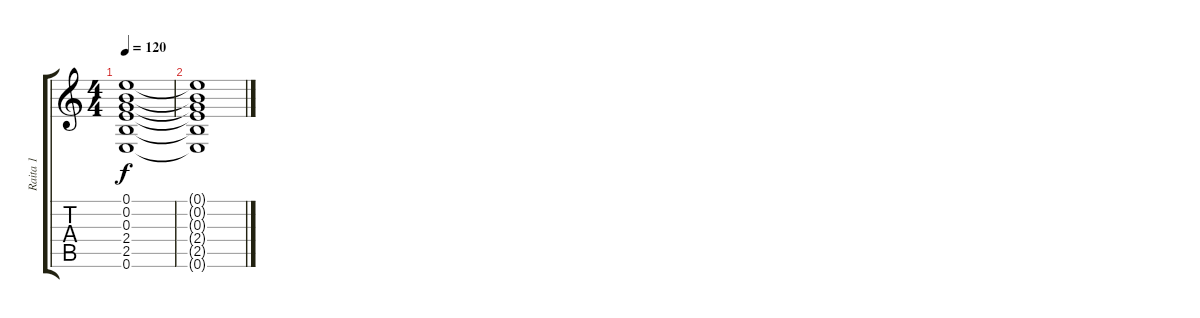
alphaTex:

\track ("Raita 1" "Raita 1") {instrument electricguitarclean}
\staff {score tabs}
\tuning (E4 B3 G3 D3 A2 E2) {hide}
\ts (4 4)
\tempo 120
\clef g2
\ks c
(0.1 0.2 0.3 2.4 2.5 0.6).1{dy f} |
(0.1{t} 0.2{t} 0.3{t} 2.4{t} 2.5{t} 0.6{t}).1
